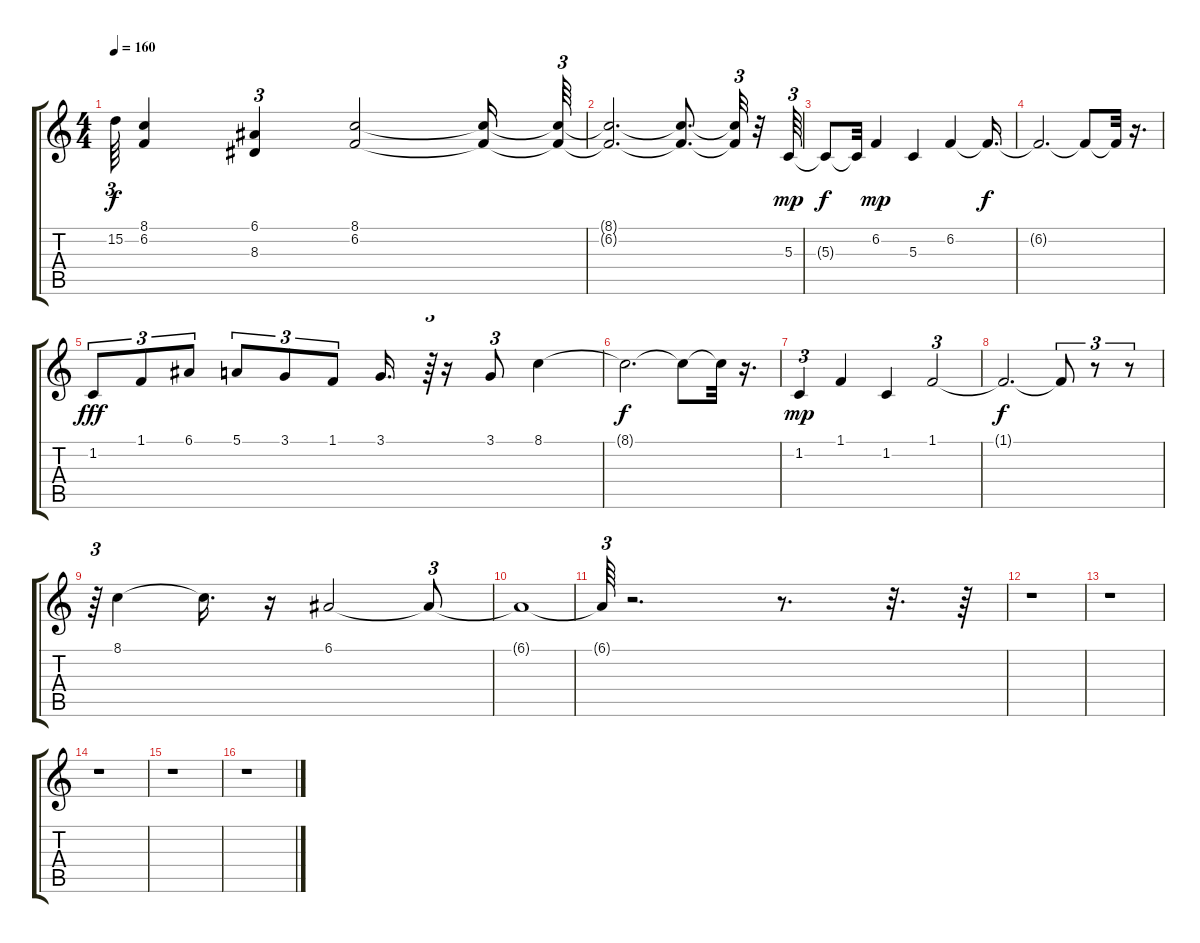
\track "" {instrument synthbrass1}
\staff {score tabs}
\tuning (E4 B3 G3 D3 A2 E2) {hide}
\ts (4 4)
\tempo 160
\clef g2
\ks c
15.2{t}.64{tu (3 2) dy f} (8.1 6.2).4 (6.1 8.3).4{tu (3 2)} (8.1 6.2).2 (8.1{t} 6.2{t}).16 (8.1{t} 6.2{t}).64{tu (3 2)} |
(8.1{t} 6.2{t}).2{d} (8.1{t} 6.2{t}).8{d} (8.1{t} 6.2{t}).32{tu (3 2)} r.32 5.3.64{tu (3 2) dy mp} |
5.3{t}.8{dy f} 5.3{t}.32 6.2.4{dy mp} 5.3.4 6.2.4 6.2{t}.16{d dy f} |
6.2{t}.2{d} 6.2{t}.8 6.2{t}.32 r.16{d} |
1.2.8{tu (3 2) dy fff} 1.1.8{tu (3 2)} 6.1.8{tu (3 2)} 5.1.8{tu (3 2)} 3.1.8{tu (3 2)} 1.1.8{tu (3 2)} 3.1.16{d} r.64{tu (3 2)} r.16 3.1.8{tu (3 2)} 8.1.4 |
8.1{t}.2{d dy f} 8.1{t}.8 8.1{t}.32 r.16{d} |
1.2.4{tu (3 2) dy mp} 1.1.4 1.2.4 1.1.2{tu (3 2)} |
1.1{t}.2{d dy f} 1.1{t}.8{tu (3 2)} r.8{tu (3 2)} r.8{tu (3 2)} |
r.64{tu (3 2)} 8.1.4 8.1{t}.16{d} r.16 6.1.2 6.1{t}.8{tu (3 2)} |
6.1{t}.1 |
6.1{t}.64{tu (3 2)} r.2{d} r.8{d} r.32{d} r.64 |
r.1 |
r.1 |
r.1 |
r.1 |
r.1
